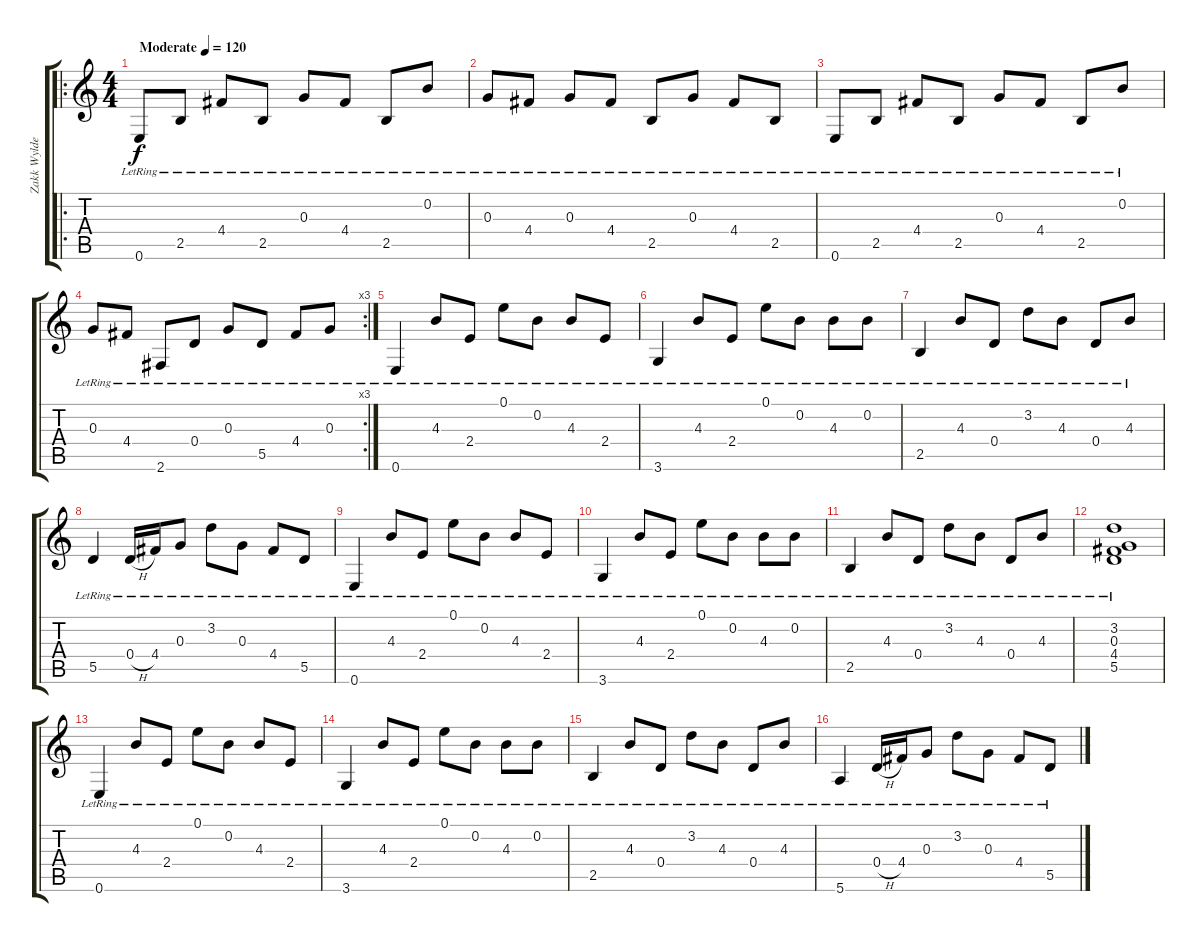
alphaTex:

\track ("Zakk Wylde" "Zakk Wylde") {instrument acousticguitarsteel}
\staff {score tabs}
\tuning (E4 B3 G3 D3 A2 E2) {hide}
\ro
\ts (4 4)
\tempo (120 "Moderate")
\clef g2
\ks c
0.6{lr}.8{dy f instrument acousticguitarsteel} 2.5{lr}.8 4.4{lr}.8 2.5{lr}.8 0.3{lr}.8 4.4{lr}.8 2.5{lr}.8 0.2{lr}.8 |
0.3{lr}.8 4.4{lr}.8 0.3{lr}.8 4.4{lr}.8 2.5{lr}.8 0.3{lr}.8 4.4{lr}.8 2.5{lr}.8 |
0.6{lr}.8 2.5{lr}.8 4.4{lr}.8 2.5{lr}.8 0.3{lr}.8 4.4{lr}.8 2.5{lr}.8 0.2{lr}.8 |
\rc 3
0.3{lr}.8 4.4{lr}.8 2.6{lr}.8 0.4{lr}.8 0.3{lr}.8 5.5{lr}.8 4.4{lr}.8 0.3{lr}.8 |
0.6{lr}.4 4.3{lr}.8 2.4{lr}.8 0.1{lr}.8 0.2{lr}.8 4.3{lr}.8 2.4{lr}.8 |
3.6{lr}.4 4.3{lr}.8 2.4{lr}.8 0.1{lr}.8 0.2{lr}.8 4.3{lr}.8 0.2{lr}.8 |
2.5{lr}.4 4.3{lr}.8 0.4{lr}.8 3.2{lr}.8 4.3{lr}.8 0.4{lr}.8 4.3{lr}.8 |
5.5{lr}.4 0.4{h lr}.16 4.4{lr}.16 0.3{lr}.8 3.2{lr}.8 0.3{lr}.8 4.4{lr}.8 5.5{lr}.8 |
0.6{lr}.4 4.3{lr}.8 2.4{lr}.8 0.1{lr}.8 0.2{lr}.8 4.3{lr}.8 2.4{lr}.8 |
3.6{lr}.4 4.3{lr}.8 2.4{lr}.8 0.1{lr}.8 0.2{lr}.8 4.3{lr}.8 0.2{lr}.8 |
2.5{lr}.4 4.3{lr}.8 0.4{lr}.8 3.2{lr}.8 4.3{lr}.8 0.4{lr}.8 4.3{lr}.8 |
(3.2{lr} 0.3{lr} 4.4{lr} 5.5{lr}).1 |
0.6{lr}.4 4.3{lr}.8 2.4{lr}.8 0.1{lr}.8 0.2{lr}.8 4.3{lr}.8 2.4{lr}.8 |
3.6{lr}.4 4.3{lr}.8 2.4{lr}.8 0.1{lr}.8 0.2{lr}.8 4.3{lr}.8 0.2{lr}.8 |
2.5{lr}.4 4.3{lr}.8 0.4{lr}.8 3.2{lr}.8 4.3{lr}.8 0.4{lr}.8 4.3{lr}.8 |
5.6{lr}.4 0.4{h lr}.16 4.4{lr}.16 0.3{lr}.8 3.2{lr}.8 0.3{lr}.8 4.4{lr}.8 5.5{lr}.8
